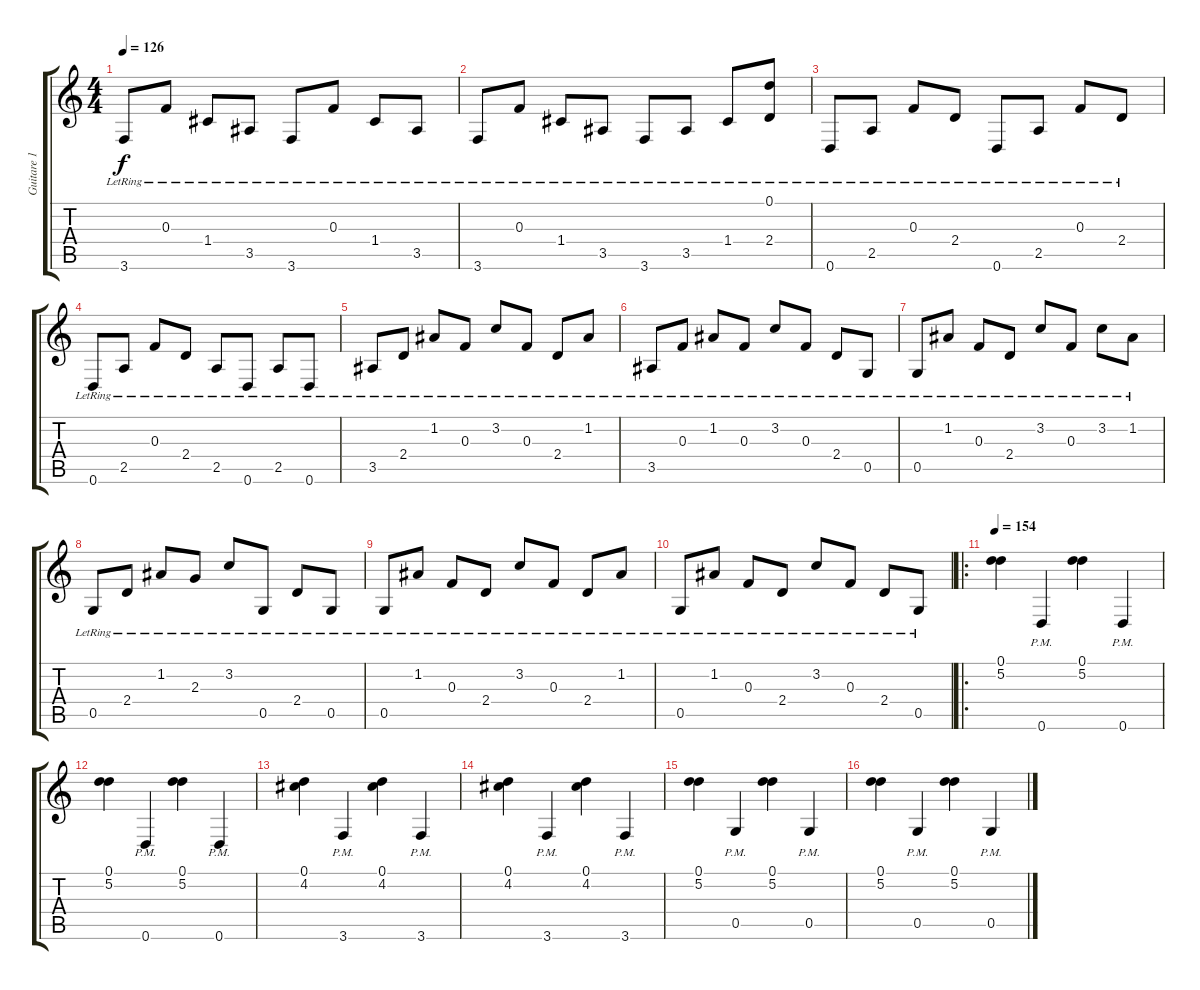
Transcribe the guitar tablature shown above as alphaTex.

\track ("Guitare 1" "Guitare 1") {instrument acousticguitarsteel}
\staff {score tabs}
\tuning (D4 A3 F3 C3 G2 D2) {hide}
\ts (4 4)
\tempo 126
\clef g2
\ks c
3.6{lr}.8{dy f} 0.3{lr}.8 1.4{lr}.8 3.5{lr}.8 3.6{lr}.8 0.3{lr}.8 1.4{lr}.8 3.5{lr}.8 |
3.6{lr}.8 0.3{lr}.8 1.4{lr}.8 3.5{lr}.8 3.6{lr}.8 3.5{lr}.8 1.4{lr}.8 (0.1{lr} 2.4{lr}).8 |
0.6{lr}.8 2.5{lr}.8 0.3{lr}.8 2.4{lr}.8 0.6{lr}.8 2.5{lr}.8 0.3{lr}.8 2.4{lr}.8 |
0.6{lr}.8 2.5{lr}.8 0.3{lr}.8 2.4{lr}.8 2.5{lr}.8 0.6{lr}.8 2.5{lr}.8 0.6{lr}.8 |
3.5{lr}.8 2.4{lr}.8 1.2{lr}.8 0.3{lr}.8 3.2{lr}.8 0.3{lr}.8 2.4{lr}.8 1.2{lr}.8 |
3.5{lr}.8 0.3{lr}.8 1.2{lr}.8 0.3{lr}.8 3.2{lr}.8 0.3{lr}.8 2.4{lr}.8 0.5{lr}.8 |
0.5{lr}.8 1.2{lr}.8 0.3{lr}.8 2.4{lr}.8 3.2{lr}.8 0.3{lr}.8 3.2{lr}.8 1.2{lr}.8 |
0.5{lr}.8 2.4{lr}.8 1.2{lr}.8 2.3{lr}.8 3.2{lr}.8 0.5{lr}.8 2.4{lr}.8 0.5{lr}.8 |
0.5{lr}.8 1.2{lr}.8 0.3{lr}.8 2.4{lr}.8 3.2{lr}.8 0.3{lr}.8 2.4{lr}.8 1.2{lr}.8 |
0.5{lr}.8 1.2{lr}.8 0.3{lr}.8 2.4{lr}.8 3.2{lr}.8 0.3{lr}.8 2.4{lr}.8 0.5{lr}.8 |
\ro
\tempo 154
(0.1 5.2).4{instrument distortionguitar} 0.6{pm}.4 (0.1 5.2).4 0.6{pm}.4 |
(0.1 5.2).4 0.6{pm}.4 (0.1 5.2).4 0.6{pm}.4 |
(0.1 4.2).4 3.6{pm}.4 (0.1 4.2).4 3.6{pm}.4 |
(0.1 4.2).4 3.6{pm}.4 (0.1 4.2).4 3.6{pm}.4 |
(0.1 5.2).4 0.5{pm}.4 (0.1 5.2).4 0.5{pm}.4 |
(0.1 5.2).4 0.5{pm}.4 (0.1 5.2).4 0.5{pm}.4
